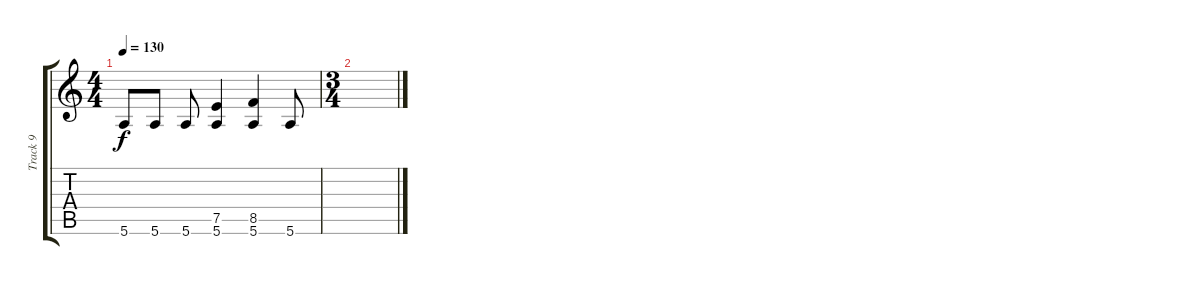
\track ("Track 9" "Track 9") {instrument distortionguitar}
\staff {score tabs}
\tuning (E4 B3 G3 D3 A2 E2) {hide}
\ts (4 4)
\tempo 130
\clef g2
\ks c
5.6.8{dy f} 5.6.8 5.6.8 (7.5 5.6).4 (8.5 5.6).4 5.6.8 |
\ts (3 4)
